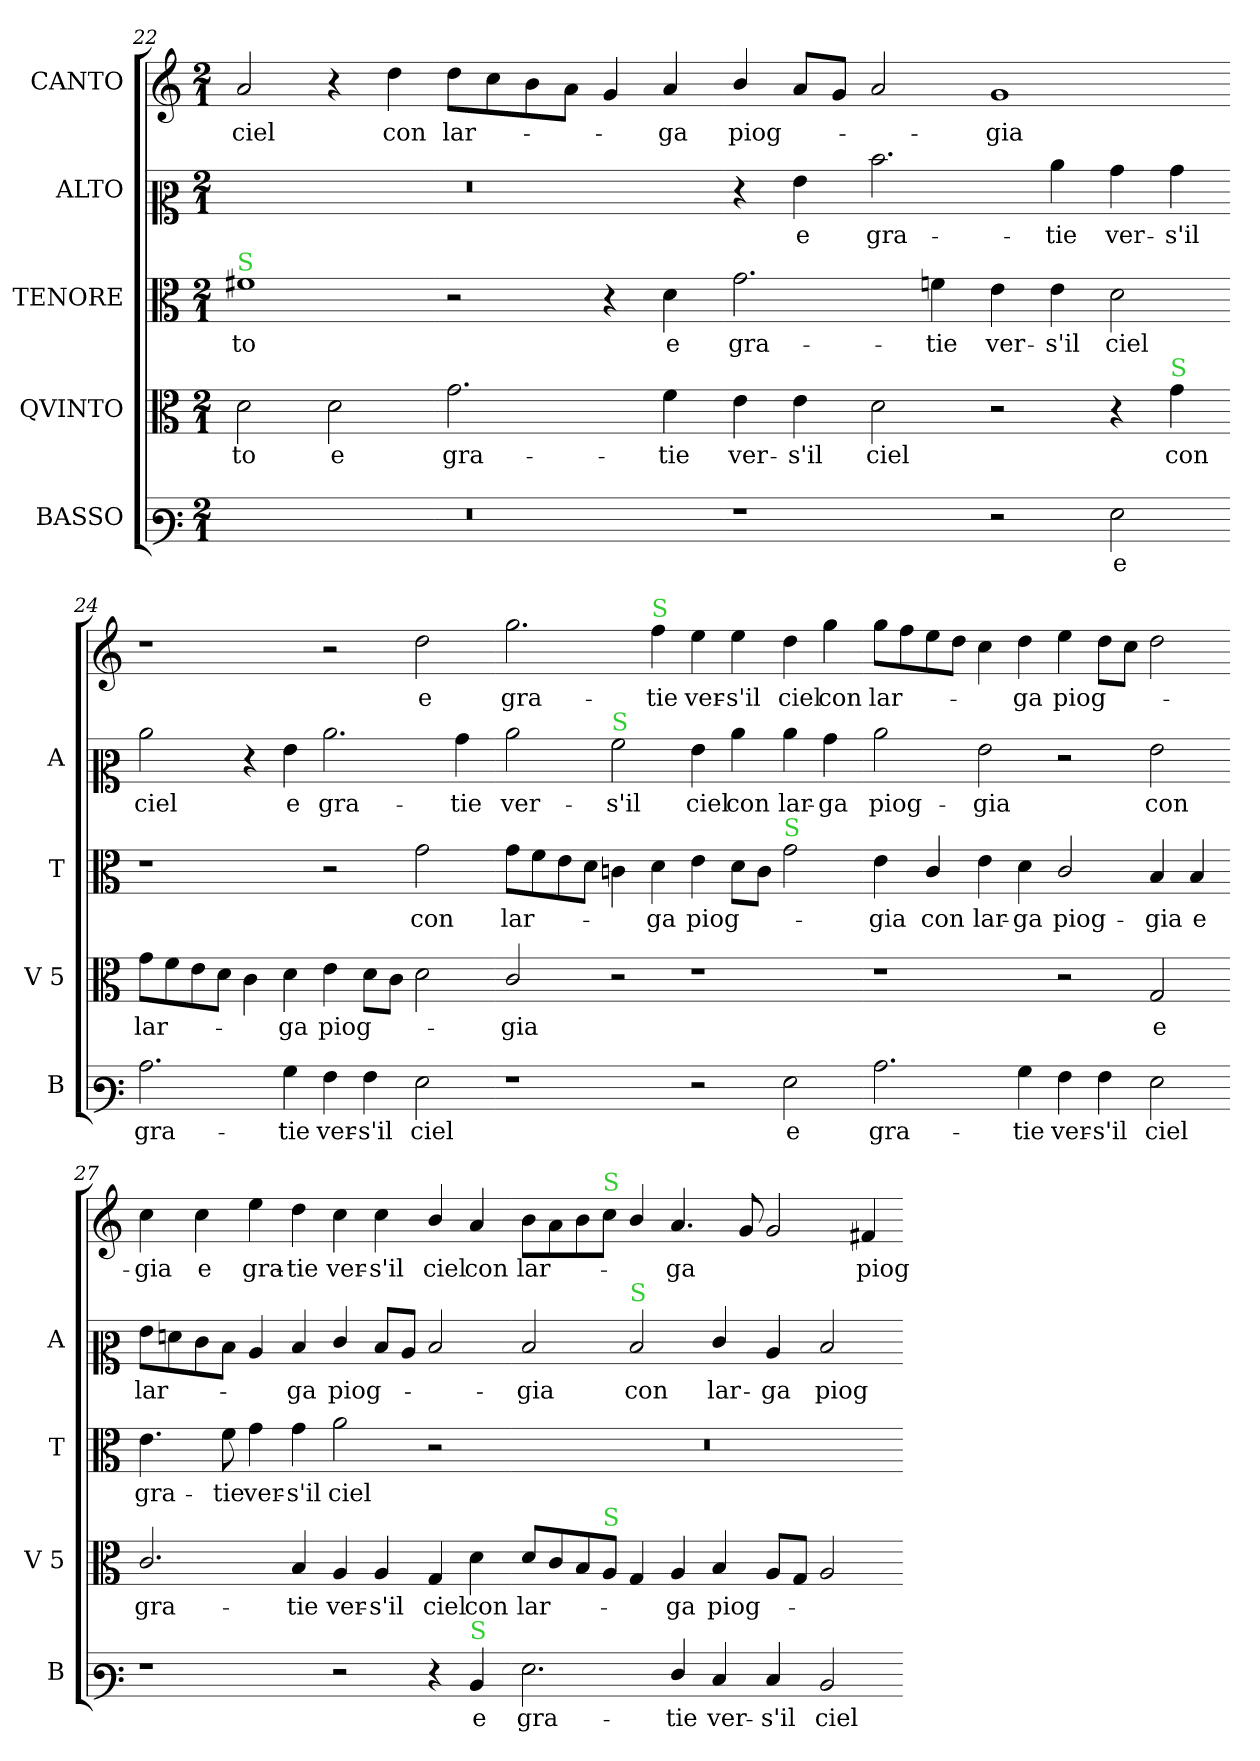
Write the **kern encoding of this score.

**kern	**text	**kern	**text	**kern	**text	**kern	**text	**kern	**text
*part5	*part5	*part4	*part4	*part3	*part3	*part2	*part2	*part1	*part1
*staff5	*staff5	*staff4	*staff4	*staff3	*staff3	*staff2	*staff2	*staff1	*staff1
*I"BASSO	*	*I"QVINTO	*	*I"TENORE	*	*I"ALTO	*	*I"CANTO	*
*I'B	*	*I'V 5	*	*I'T	*	*I'A	*	*	*
*clefF3	*	*clefC3	*	*clefC3	*	*clefC2	*	*clefG2	*
*k[]	*	*k[]	*	*k[]	*	*k[]	*	*k[]	*
*G:mix	*	*G:mix	*	*G:mix	*	*G:mix	*	*G:mix	*
*M2/1	*	*M2/1	*	*M2/1	*	*M2/1	*	*M2/1	*
=22	=22	=22	=22	=22	=22	=22	=22	=22	=22
!	!	!	!	!LO:TX:a:color=limegreen:t=S	!	!	!	!	!
0r	.	2d\	-to	1f#X	-to	0r	.	2a/	ciel
.	.	2d\	e	.	.	.	.	4r	.
.	.	.	.	.	.	.	.	4dd\	con
.	.	2.g\	gra-	2r	.	.	.	8dd\L	lar-
.	.	.	.	.	.	.	.	8cc\	.
.	.	.	.	.	.	.	.	8b\	.
.	.	.	.	.	.	.	.	8a\J	.
.	.	.	.	4r	.	.	.	4g/	.
.	.	4f\	-tie	4d\	e	.	.	4a/	-ga
=23-	=23-	=23-	=23-	=23-	=23-	=23-	=23-	=23-	=23-
1r	.	4e\	ver-	2.g\	gra-	4r	.	4b/	piog-
.	.	4e\	-s'il	.	.	4g\	e	8a/L	.
.	.	.	.	.	.	.	.	8g/J	.
.	.	2d\	ciel	.	.	2.dd\	gra-	2a/	.
.	.	.	.	4fn\	-tie	.	.	.	.
2r	.	2r	.	4e\	ver-	.	.	1g	-gia
.	.	.	.	4e\	-s'il	4cc\	-tie	.	.
2G\	e	4r	.	2d\	ciel	4b\	ver-	.	.
!	!	!LO:TX:a:color=limegreen:t=S	!	!	!	!	!	!	!
.	.	4g\	con	.	.	4b\	-s'il	.	.
=24-	=24-	=24-	=24-	=24-	=24-	=24-	=24-	=24-	=24-
2.c\	gra-	8g\L	lar-	1r	.	2cc\	ciel	1r	.
.	.	8f\	.	.	.	.	.	.	.
.	.	8e\	.	.	.	.	.	.	.
.	.	8d\J	.	.	.	.	.	.	.
.	.	4c\	.	.	.	4r	.	.	.
!	!	!	!	!	!	!	!LO:LY:i	!	!
4B\	-tie	4d\	-ga	.	.	4g\	e	.	.
!	!	!	!	!	!	!	!LO:LY:i	!	!
4A\	ver-	4e\	piog-	2r	.	2.cc\	gra-	2r	.
4A\	-s'il	8d\L	.	.	.	.	.	.	.
.	.	8c\J	.	.	.	.	.	.	.
2G\	ciel	2d\	.	2g\	con	.	.	2dd\	e
!	!	!	!	!	!	!	!LO:LY:i	!	!
.	.	.	.	.	.	4b\	-tie	.	.
=25-	=25-	=25-	=25-	=25-	=25-	=25-	=25-	=25-	=25-
!	!	!	!	!	!	!	!LO:LY:i	!	!
1r	.	2c/	-gia	8g\L	lar-	2cc\	ver-	2.gg\	gra-
.	.	.	.	8f\	.	.	.	.	.
.	.	.	.	8e\	.	.	.	.	.
.	.	.	.	8d\J	.	.	.	.	.
!	!	!	!	!	!	!LO:TX:a:color=limegreen:t=S	!	!	!
!	!	!	!	!	!	!	!LO:LY:i	!	!
.	.	2r	.	4cn\	.	2a\	-s'il	.	.
!	!	!	!	!	!	!	!	!LO:TX:a:color=limegreen:t=S	!
.	.	.	.	4d\	-ga	.	.	4ff\	-tie
!	!	!	!	!	!	!	!LO:LY:i	!	!
2r	.	1r	.	4e\	piog-	4g\	ciel	4ee\	ver-
.	.	.	.	8d\L	.	4cc\	con	4ee\	-s'il
.	.	.	.	8c\J	.	.	.	.	.
!	!	!	!	!LO:TX:a:color=limegreen:t=S	!	!	!	!	!
!	!LO:LY:i	!	!	!	!	!	!	!	!
2G\	e	.	.	2g\	.	4cc\	lar-	4dd\	ciel
.	.	.	.	.	.	4b\	-ga	4gg\	con
=26-	=26-	=26-	=26-	=26-	=26-	=26-	=26-	=26-	=26-
!	!LO:LY:i	!	!	!	!	!	!	!	!
2.c\	gra-	1r	.	4e\	-gia	2cc\	piog-	8gg\L	lar-
.	.	.	.	.	.	.	.	8ff\	.
.	.	.	.	4c/	con	.	.	8ee\	.
.	.	.	.	.	.	.	.	8dd\J	.
.	.	.	.	4e\	lar-	2g\	-gia	4cc\	.
!	!LO:LY:i	!	!	!	!	!	!	!	!
4B\	-tie	.	.	4d\	-ga	.	.	4dd\	-ga
!	!LO:LY:i	!	!	!	!	!	!	!	!
4A\	ver-	2r	.	2c/	piog-	2r	.	4ee\	piog-
!	!LO:LY:i	!	!	!	!	!	!	!	!
4A\	-s'il	.	.	.	.	.	.	8dd\L	.
.	.	.	.	.	.	.	.	8cc\J	.
!	!LO:LY:i	!	!	!	!	!	!	!	!
2G\	ciel	2G/	e	4B/	-gia	2g\	con	2dd\	.
.	.	.	.	4B/	e	.	.	.	.
=27-	=27-	=27-	=27-	=27-	=27-	=27-	=27-	=27-	=27-
1r	.	2.c/	gra-	4.e\	gra-	8g\L	lar-	4cc\	-gia
.	.	.	.	.	.	8fn\	.	.	.
.	.	.	.	.	.	8e\	.	4cc\	e
.	.	.	.	8f\	-tie	8d\J	.	.	.
.	.	.	.	4g\	ver-	4c/	.	4ee\	gra-
.	.	4B/	-tie	4g\	-s'il	4d/	-ga	4dd\	-tie
2r	.	4A/	ver-	2a\	ciel	4e/	piog-	4cc\	ver-
.	.	4A/	-s'il	.	.	8d/L	.	4cc\	-s'il
.	.	.	.	.	.	8c/J	.	.	.
4r	.	4G/	ciel	2r	.	2d/	.	4b/	ciel
!LO:TX:a:color=limegreen:t=S	!	!	!	!	!	!	!	!	!
4D/	e	4d\	con	.	.	.	.	4a/	con
=28-	=28-	=28-	=28-	=28-	=28-	=28-	=28-	=28-	=28-
2.G\	gra-	8d/L	lar-	0r	.	2d/	-gia	8b\L	lar-
.	.	8c/	.	.	.	.	.	8a\	.
.	.	8B/	.	.	.	.	.	8b\	.
!	!	!	!	!	!	!	!	!LO:TX:a:color=limegreen:t=S	!
!	!	!LO:TX:a:color=limegreen:t=S	!	!	!	!	!	!	!
.	.	8A/J	.	.	.	.	.	8cc\J	.
!	!	!	!	!	!	!LO:TX:a:color=limegreen:t=S	!	!	!
!	!	!	!	!	!	!	!LO:LY:i	!	!
.	.	4G/	.	.	.	2d/	con	4b/	.
4F/	-tie	4A/	-ga	.	.	.	.	4.a/	-ga
!	!	!	!	!	!	!	!LO:LY:i	!	!
4E/	ver-	4B/	piog-	.	.	4e/	lar-	.	.
.	.	.	.	.	.	.	.	8g/	.
!	!	!	!	!	!	!	!LO:LY:i	!	!
4E/	-s'il	8A/L	.	.	.	4c/	-ga	2g/	.
.	.	8G/J	.	.	.	.	.	.	.
!	!	!	!	!	!	!	!LO:LY:i	!	!
2D/	ciel	2A/	.	.	.	2d/	piog-	.	.
.	.	.	.	.	.	.	.	4f#X/	piog-
=-	=-	=-	=-	=-	=-	=-	=-	=-	=-
*-	*-	*-	*-	*-	*-	*-	*-	*-	*-
